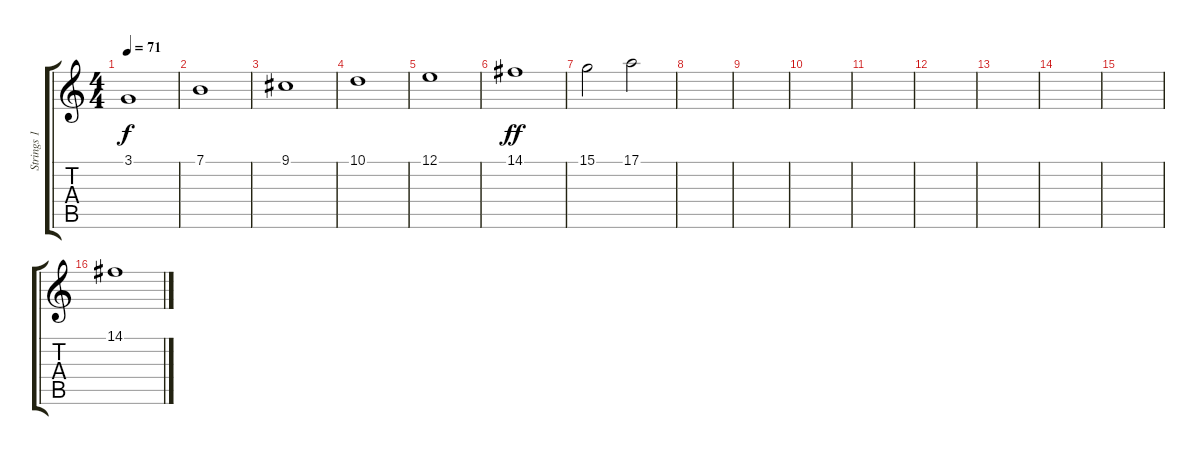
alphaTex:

\track ("Strings 1" "Strings 1") {instrument stringensemble1}
\staff {score tabs}
\tuning (E4 B3 G3 D3 A2 D2) {hide}
\ts (4 4)
\tempo 71
\clef g2
\ks c
3.1.1{dy f} |
7.1.1 |
9.1.1 |
10.1.1 |
12.1.1 |
14.1.1{dy ff} |
15.1.2 17.1.2 |
|
|
|
|
|
|
|
|
14.1.1{volume 9}
